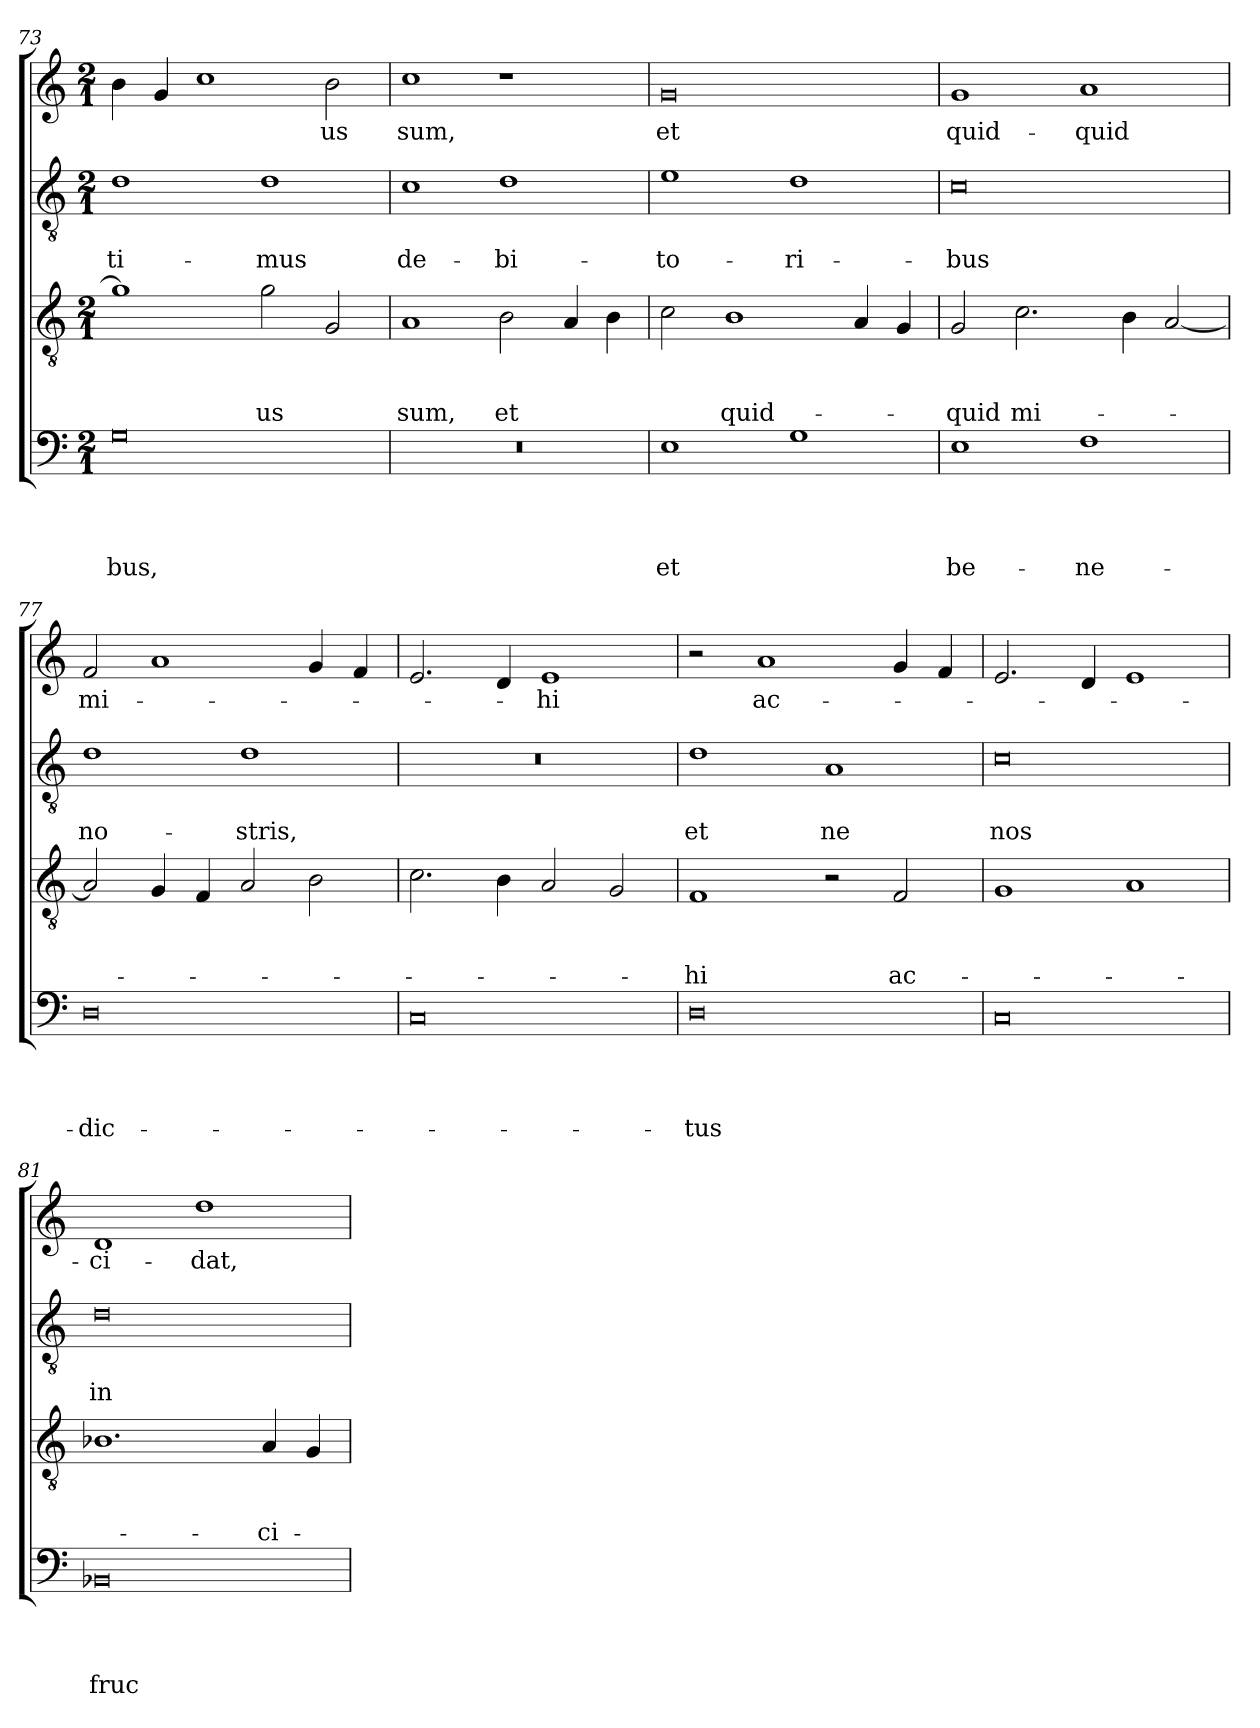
**kern	**text	**text	**text	**text	**kern	**text	**text	**text	**kern	**text	**text	**kern	**text
*part4	*part4	*part4	*part4	*part4	*part3	*part3	*part3	*part3	*part2	*part2	*part2	*part1	*part1
*staff4	*staff4	*staff4	*staff4	*staff4	*staff3	*staff3	*staff3	*staff3	*staff2	*staff2	*staff2	*staff1	*staff1
*clefF4	*	*	*	*	*clefGv2	*	*	*	*clefGv2	*	*	*clefG2	*
*k[]	*	*	*	*	*k[]	*	*	*	*k[]	*	*	*k[]	*
*C:	*	*	*	*	*C:	*	*	*	*C:	*	*	*C:	*
*M2/1	*	*	*	*	*M2/1	*	*	*	*M2/1	*	*	*M2/1	*
=73	=73	=73	=73	=73	=73	=73	=73	=73	=73	=73	=73	=73	=73
!	!	!	!	!LO:LY:b	!	!	!	!	!	!	!LO:LY:b	!	!
0G	.	.	.	-bus,	1g]	.	.	.	1d	.	-ti-	4b\	.
.	.	.	.	.	.	.	.	.	.	.	.	4g/	.
.	.	.	.	.	.	.	.	.	.	.	.	1cc	.
!	!	!	!	!	!	!	!	!LO:LY:b	!	!	!LO:LY:b	!	!
.	.	.	.	.	2g\	.	.	-us	1d	.	-mus	.	.
!	!	!	!	!	!	!	!	!	!	!	!	!	!LO:LY:b
.	.	.	.	.	2G/	.	.	.	.	.	.	2b\	-us
=74	=74	=74	=74	=74	=74	=74	=74	=74	=74	=74	=74	=74	=74
!	!	!	!	!	!	!	!	!LO:LY:b	!	!	!LO:LY:b	!	!LO:LY:b
0r	.	.	.	.	1A	.	.	sum,	1c	.	de-	1cc	sum,
!	!	!	!	!	!	!	!	!LO:LY:b	!	!	!LO:LY:b	!	!
.	.	.	.	.	2B\	.	.	et	1d	.	-bi-	1r	.
.	.	.	.	.	4A/	.	.	.	.	.	.	.	.
.	.	.	.	.	4B\	.	.	.	.	.	.	.	.
=75	=75	=75	=75	=75	=75	=75	=75	=75	=75	=75	=75	=75	=75
!	!	!	!	!LO:LY:b	!	!	!	!	!	!	!LO:LY:b	!	!LO:LY:b
1E	.	.	.	et	2c\	.	.	.	1e	.	-to-	0g	et
!	!	!	!	!	!	!	!	!LO:LY:b	!	!	!	!	!
.	.	.	.	.	1B	.	.	quid-	.	.	.	.	.
!	!	!	!	!	!	!	!	!	!	!	!LO:LY:b	!	!
1G	.	.	.	.	.	.	.	.	1d	.	-ri-	.	.
.	.	.	.	.	4A/	.	.	.	.	.	.	.	.
.	.	.	.	.	4G/	.	.	.	.	.	.	.	.
=76	=76	=76	=76	=76	=76	=76	=76	=76	=76	=76	=76	=76	=76
!	!	!	!	!LO:LY:b	!	!	!	!LO:LY:b	!	!	!LO:LY:b	!	!LO:LY:b
1E	.	.	.	be-	2G/	.	.	-quid	0c	.	-bus	1g	quid-
!	!	!	!	!	!	!	!	!LO:LY:b	!	!	!	!	!
.	.	.	.	.	2.c\	.	.	mi-	.	.	.	.	.
!	!	!	!	!LO:LY:b	!	!	!	!	!	!	!	!	!LO:LY:b
1F	.	.	.	-ne-	.	.	.	.	.	.	.	1a	-quid
.	.	.	.	.	4B\	.	.	.	.	.	.	.	.
.	.	.	.	.	[2A/	.	.	.	.	.	.	.	.
=77	=77	=77	=77	=77	=77	=77	=77	=77	=77	=77	=77	=77	=77
!	!	!	!	!LO:LY:b	!	!	!	!	!	!	!LO:LY:b	!	!LO:LY:b
0D	.	.	.	-dic-	2A/]	.	.	.	1d	.	no-	2f/	mi-
.	.	.	.	.	4G/	.	.	.	.	.	.	1a	.
.	.	.	.	.	4F/	.	.	.	.	.	.	.	.
!	!	!	!	!	!	!	!	!	!	!	!LO:LY:b	!	!
.	.	.	.	.	2A/	.	.	.	1d	.	-stris,	.	.
.	.	.	.	.	2B\	.	.	.	.	.	.	4g/	.
.	.	.	.	.	.	.	.	.	.	.	.	4f/	.
!!LO:LB:g=z
=78	=78	=78	=78	=78	=78	=78	=78	=78	=78	=78	=78	=78	=78
0C	.	.	.	.	2.c\	.	.	.	0r	.	.	2.e/	.
.	.	.	.	.	4B\	.	.	.	.	.	.	4d/	.
!	!	!	!	!	!	!	!	!	!	!	!	!	!LO:LY:b
.	.	.	.	.	2A/	.	.	.	.	.	.	1e	-hi
.	.	.	.	.	2G/	.	.	.	.	.	.	.	.
=79	=79	=79	=79	=79	=79	=79	=79	=79	=79	=79	=79	=79	=79
!	!	!	!	!LO:LY:b	!	!	!	!LO:LY:b	!	!	!LO:LY:b	!	!
0D	.	.	.	-tus	1F	.	.	-hi	1d	.	et	2r	.
!	!	!	!	!	!	!	!	!	!	!	!	!	!LO:LY:b
.	.	.	.	.	.	.	.	.	.	.	.	1a	ac-
!	!	!	!	!	!	!	!	!	!	!	!LO:LY:b	!	!
.	.	.	.	.	2r	.	.	.	1A	.	ne	.	.
!	!	!	!	!	!	!	!	!LO:LY:b	!	!	!	!	!
.	.	.	.	.	2F/	.	.	ac-	.	.	.	4g/	.
.	.	.	.	.	.	.	.	.	.	.	.	4f/	.
=80	=80	=80	=80	=80	=80	=80	=80	=80	=80	=80	=80	=80	=80
!	!	!	!	!	!	!	!	!	!	!	!LO:LY:b	!	!
0C	.	.	.	.	1G	.	.	.	0c	.	nos	2.e/	.
.	.	.	.	.	.	.	.	.	.	.	.	4d/	.
.	.	.	.	.	1A	.	.	.	.	.	.	1e	.
=81	=81	=81	=81	=81	=81	=81	=81	=81	=81	=81	=81	=81	=81
!	!	!	!	!LO:LY:b	!	!	!	!	!	!	!LO:LY:b	!	!LO:LY:b
0BB-X	.	.	.	fruc-	1.B-	.	.	.	0d	.	in-	1d	-ci-
!	!	!	!	!	!	!	!	!	!	!	!	!	!LO:LY:b
.	.	.	.	.	.	.	.	.	.	.	.	1dd	-dat,
!	!	!	!	!	!	!	!	!LO:LY:b	!	!	!	!	!
.	.	.	.	.	4A/	.	.	-ci-	.	.	.	.	.
.	.	.	.	.	4G/	.	.	.	.	.	.	.	.
=	=	=	=	=	=	=	=	=	=	=	=	=	=
*-	*-	*-	*-	*-	*-	*-	*-	*-	*-	*-	*-	*-	*-
